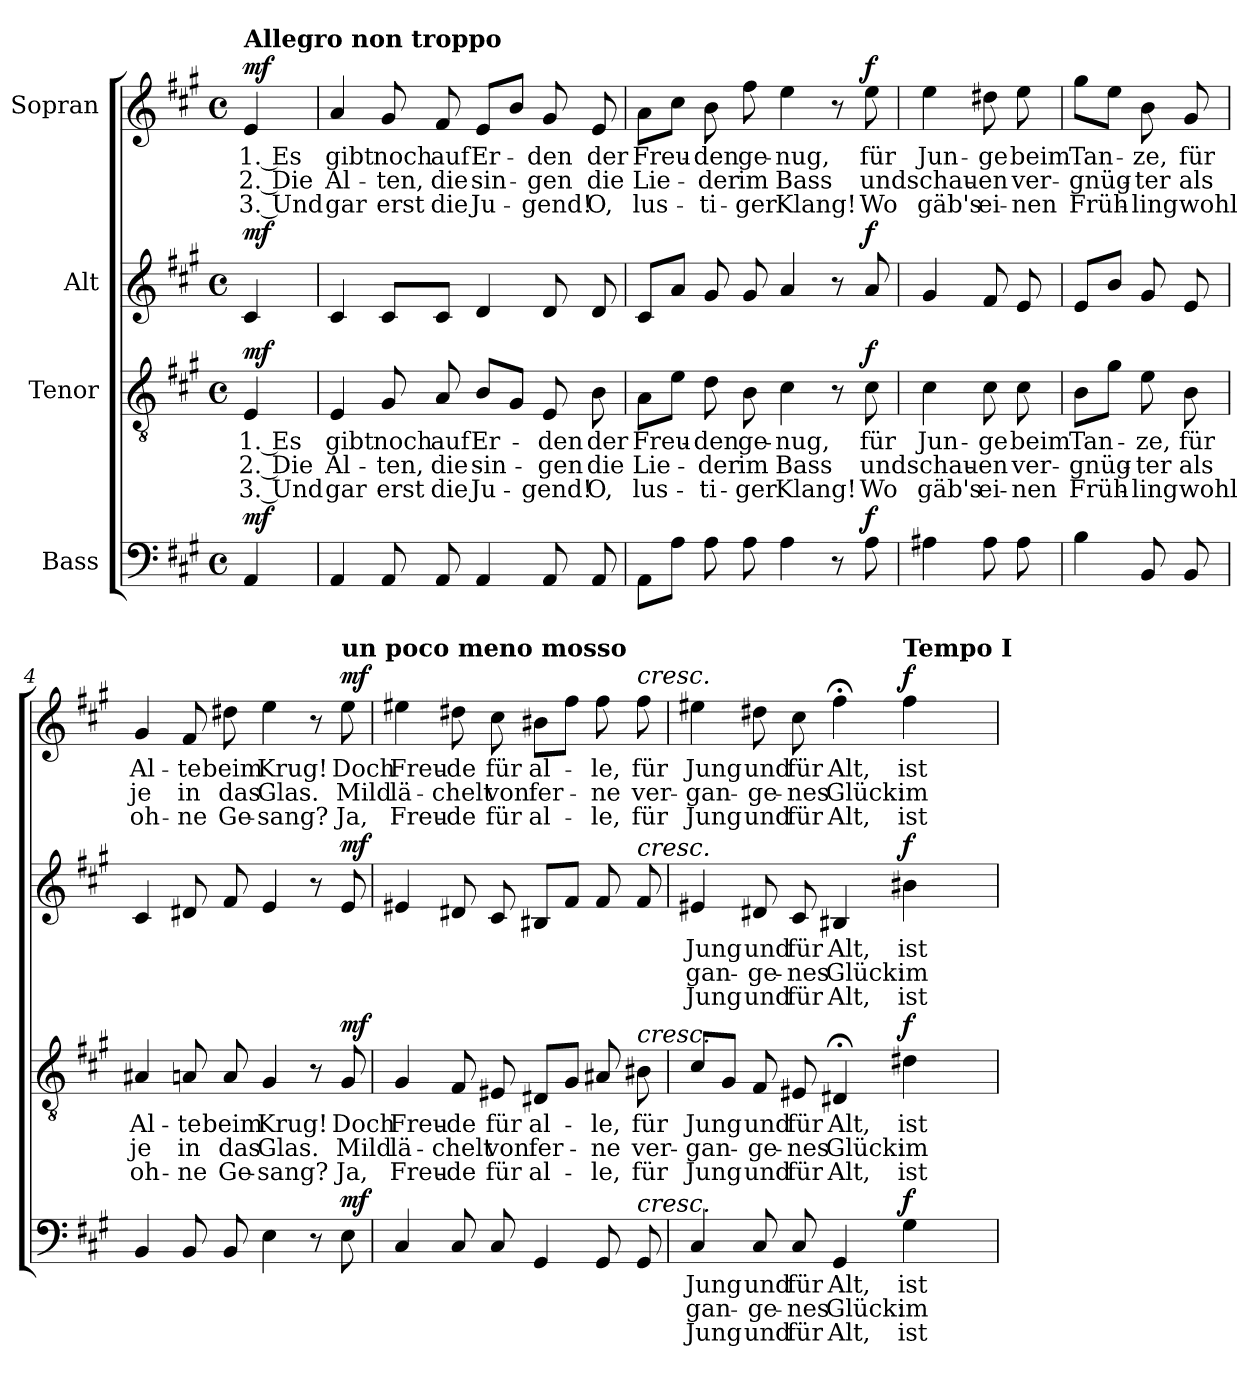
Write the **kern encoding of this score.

**kern	**text	**text	**text	**dynam	**kern	**text	**text	**text	**dynam	**kern	**text	**text	**text	**dynam	**kern	**text	**text	**text	**dynam
*part4	*part4	*part4	*part4	*part4	*part3	*part3	*part3	*part3	*part3	*part2	*part2	*part2	*part2	*part2	*part1	*part1	*part1	*part1	*part1
*staff4	*staff4	*staff4	*staff4	*staff4	*staff3	*staff3	*staff3	*staff3	*staff3	*staff2	*staff2	*staff2	*staff2	*staff2	*staff1	*staff1	*staff1	*staff1	*staff1
*I"Bass	*	*	*	*	*I"Tenor	*	*	*	*	*I"Alt	*	*	*	*	*I"Sopran	*	*	*	*
*clefF4	*	*	*	*	*clefGv2	*	*	*	*	*clefG2	*	*	*	*	*clefG2	*	*	*	*
*k[f#c#g#]	*	*	*	*	*k[f#c#g#]	*	*	*	*	*k[f#c#g#]	*	*	*	*	*k[f#c#g#]	*	*	*	*
*M4/4	*	*	*	*	*M4/4	*	*	*	*	*M4/4	*	*	*	*	*M4/4	*	*	*	*
*met(c)	*	*	*	*	*met(c)	*	*	*	*	*met(c)	*	*	*	*	*met(c)	*	*	*	*
*MM96	*	*	*	*	*MM96	*	*	*	*	*MM96	*	*	*	*	*MM96	*	*	*	*
=	=	=	=	=	=	=	=	=	=	=	=	=	=	=	=	=	=	=	=
!	!	!	!	!	!	!	!	!	!	!	!	!	!	!	!LO:TX:a:B:t=Allegro non troppo	!	!	!	!
!	!	!	!	!LO:DY:a	!	!LO:LY:b	!LO:LY:b	!LO:LY:b	!LO:DY:a	!	!	!	!	!LO:DY:a	!	!LO:LY:b	!LO:LY:b	!LO:LY:b	!LO:DY:a
4AA/	.	.	.	mf	4E/	1. Es	2. Die	3. Und	mf	4c#/	.	.	.	mf	4e/	1. Es	2. Die	3. Und	mf
=1	=1	=1	=1	=1	=1	=1	=1	=1	=1	=1	=1	=1	=1	=1	=1	=1	=1	=1	=1
!	!	!	!	!	!	!LO:LY:b	!LO:LY:b	!LO:LY:b	!	!	!	!	!	!	!	!LO:LY:b	!LO:LY:b	!LO:LY:b	!
4AA/	.	.	.	.	4E/	gibt	Al-	gar	.	4c#/	.	.	.	.	4a/	gibt	Al-	gar	.
!	!	!	!	!	!	!LO:LY:b	!LO:LY:b	!LO:LY:b	!	!	!	!	!	!	!	!LO:LY:b	!LO:LY:b	!LO:LY:b	!
8AA/	.	.	.	.	8G#/	noch	-ten,	erst	.	8c#/L	.	.	.	.	8g#/	noch	-ten,	erst	.
!	!	!	!	!	!	!LO:LY:b	!LO:LY:b	!LO:LY:b	!	!	!	!	!	!	!	!LO:LY:b	!LO:LY:b	!LO:LY:b	!
8AA/	.	.	.	.	8A/	auf	die	die	.	8c#/J	.	.	.	.	8f#/	auf	die	die	.
!	!	!	!	!	!	!LO:LY:b	!LO:LY:b	!LO:LY:b	!	!	!	!	!	!	!	!LO:LY:b	!LO:LY:b	!LO:LY:b	!
4AA/	.	.	.	.	8B/L	Er-	sin-	Ju-	.	4d/	.	.	.	.	8e/L	Er-	sin-	Ju-	.
.	.	.	.	.	8G#/J	.	.	.	.	.	.	.	.	.	8b/J	.	.	.	.
!	!	!	!	!	!	!LO:LY:b	!LO:LY:b	!LO:LY:b	!	!	!	!	!	!	!	!LO:LY:b	!LO:LY:b	!LO:LY:b	!
8AA/	.	.	.	.	8E/	-den	-gen	-gend!	.	8d/	.	.	.	.	8g#/	-den	-gen	-gend!	.
!	!	!	!	!	!	!LO:LY:b	!LO:LY:b	!LO:LY:b	!	!	!	!	!	!	!	!LO:LY:b	!LO:LY:b	!LO:LY:b	!
8AA/	.	.	.	.	8B\	der	die	O,	.	8d/	.	.	.	.	8e/	der	die	O,	.
=2	=2	=2	=2	=2	=2	=2	=2	=2	=2	=2	=2	=2	=2	=2	=2	=2	=2	=2	=2
!	!	!	!	!	!	!LO:LY:b	!LO:LY:b	!LO:LY:b	!	!	!	!	!	!	!	!LO:LY:b	!LO:LY:b	!LO:LY:b	!
8AA\L	.	.	.	.	8A\L	Freu-	Lie-	lus-	.	8c#/L	.	.	.	.	8a\L	Freu-	Lie-	lus-	.
8A\J	.	.	.	.	8e\J	.	.	.	.	8a/J	.	.	.	.	8cc#\J	.	.	.	.
!	!	!	!	!	!	!LO:LY:b	!LO:LY:b	!LO:LY:b	!	!	!	!	!	!	!	!LO:LY:b	!LO:LY:b	!LO:LY:b	!
8A\	.	.	.	.	8d\	-den	-der	-ti-	.	8g#/	.	.	.	.	8b\	-den	-der	-ti-	.
!	!	!	!	!	!	!LO:LY:b	!LO:LY:b	!LO:LY:b	!	!	!	!	!	!	!	!LO:LY:b	!LO:LY:b	!LO:LY:b	!
8A\	.	.	.	.	8B\	ge-	im	-ger	.	8g#/	.	.	.	.	8ff#\	ge-	im	-ger	.
!	!	!	!	!	!	!LO:LY:b	!LO:LY:b	!LO:LY:b	!	!	!	!	!	!	!	!LO:LY:b	!LO:LY:b	!LO:LY:b	!
4A\	.	.	.	.	4c#\	-nug,	Bass	Klang!	.	4a/	.	.	.	.	4ee\	-nug,	Bass	Klang!	.
8r	.	.	.	.	8r	.	.	.	.	8r	.	.	.	.	8r	.	.	.	.
!	!	!	!	!LO:DY:a	!	!LO:LY:b	!LO:LY:b	!LO:LY:b	!LO:DY:a	!	!	!	!	!LO:DY:a	!	!LO:LY:b	!LO:LY:b	!LO:LY:b	!LO:DY:a
8A\	.	.	.	f	8c#\	für	und	Wo	f	8a/	.	.	.	f	8ee\	für	und	Wo	f
=3	=3	=3	=3	=3	=3	=3	=3	=3	=3	=3	=3	=3	=3	=3	=3	=3	=3	=3	=3
!	!	!	!	!	!	!LO:LY:b	!LO:LY:b	!LO:LY:b	!	!	!	!	!	!	!	!LO:LY:b	!LO:LY:b	!LO:LY:b	!
4A#X\	.	.	.	.	4c#\	Jun-	schau-	gäb's	.	4g#/	.	.	.	.	4ee\	Jun-	schau-	gäb's	.
!	!	!	!	!	!	!LO:LY:b	!LO:LY:b	!LO:LY:b	!	!	!	!	!	!	!	!LO:LY:b	!LO:LY:b	!LO:LY:b	!
8A#\	.	.	.	.	8c#\	-ge	-en	ei-	.	8f#/	.	.	.	.	8dd#X\	-ge	-en	ei-	.
!	!	!	!	!	!	!LO:LY:b	!LO:LY:b	!LO:LY:b	!	!	!	!	!	!	!	!LO:LY:b	!LO:LY:b	!LO:LY:b	!
8A#\	.	.	.	.	8c#\	beim	ver-	-nen	.	8e/	.	.	.	.	8ee\	beim	ver-	-nen	.
!!LO:LB:g=z
=3X1	=3X1	=3X1	=3X1	=3X1	=3X1	=3X1	=3X1	=3X1	=3X1	=3X1	=3X1	=3X1	=3X1	=3X1	=3X1	=3X1	=3X1	=3X1	=3X1
!	!	!	!	!	!	!LO:LY:b	!LO:LY:b	!LO:LY:b	!	!	!	!	!	!	!	!LO:LY:b	!LO:LY:b	!LO:LY:b	!
4B\	.	.	.	.	8B\L	Tan-	-gnüg-	Früh-	.	8e/L	.	.	.	.	8gg#\L	Tan-	-gnüg-	Früh-	.
.	.	.	.	.	8g#\J	.	.	.	.	8b/J	.	.	.	.	8ee\J	.	.	.	.
!	!	!	!	!	!	!LO:LY:b	!LO:LY:b	!LO:LY:b	!	!	!	!	!	!	!	!LO:LY:b	!LO:LY:b	!LO:LY:b	!
8BB/	.	.	.	.	8e\	-ze,	-ter	-ling	.	8g#/	.	.	.	.	8b\	-ze,	-ter	-ling	.
!	!	!	!	!	!	!LO:LY:b	!LO:LY:b	!LO:LY:b	!	!	!	!	!	!	!	!LO:LY:b	!LO:LY:b	!LO:LY:b	!
8BB/	.	.	.	.	8B\	für	als	wohl	.	8e/	.	.	.	.	8g#/	für	als	wohl	.
=4	=4	=4	=4	=4	=4	=4	=4	=4	=4	=4	=4	=4	=4	=4	=4	=4	=4	=4	=4
!	!	!	!	!	!	!LO:LY:b	!LO:LY:b	!LO:LY:b	!	!	!	!	!	!	!	!LO:LY:b	!LO:LY:b	!LO:LY:b	!
4BB/	.	.	.	.	4A#X/	Al-	je	oh-	.	4c#/	.	.	.	.	4g#/	Al-	je	oh-	.
!	!	!	!	!	!	!LO:LY:b	!LO:LY:b	!LO:LY:b	!	!	!	!	!	!	!	!LO:LY:b	!LO:LY:b	!LO:LY:b	!
8BB/	.	.	.	.	8An/	-te	in	-ne	.	8d#X/	.	.	.	.	8f#/	-te	in	-ne	.
!	!	!	!	!	!	!LO:LY:b	!LO:LY:b	!LO:LY:b	!	!	!	!	!	!	!	!LO:LY:b	!LO:LY:b	!LO:LY:b	!
8BB/	.	.	.	.	8A/	beim	das	Ge-	.	8f#/	.	.	.	.	8dd#X\	beim	das	Ge-	.
!	!	!	!	!	!	!LO:LY:b	!LO:LY:b	!LO:LY:b	!	!	!	!	!	!	!	!LO:LY:b	!LO:LY:b	!LO:LY:b	!
4E\	.	.	.	.	4G#/	Krug!	Glas.	-sang?	.	4e/	.	.	.	.	4ee\	Krug!	Glas.	-sang?	.
8r	.	.	.	.	8r	.	.	.	.	8r	.	.	.	.	8r	.	.	.	.
!	!	!	!	!	!	!	!	!	!	!	!	!	!	!	!LO:TX:a:B:t=un poco meno mosso	!	!	!	!
!	!	!	!	!LO:DY:a	!	!LO:LY:b	!LO:LY:b	!LO:LY:b	!LO:DY:a	!	!	!	!	!LO:DY:a	!	!LO:LY:b	!LO:LY:b	!LO:LY:b	!LO:DY:a
8E\	.	.	.	mf	8G#/	Doch	Mild	Ja,	mf	8e/	.	.	.	mf	8ee\	Doch	Mild	Ja,	mf
=5	=5	=5	=5	=5	=5	=5	=5	=5	=5	=5	=5	=5	=5	=5	=5	=5	=5	=5	=5
!	!	!	!	!	!	!LO:LY:b	!LO:LY:b	!LO:LY:b	!	!	!	!	!	!	!	!LO:LY:b	!LO:LY:b	!LO:LY:b	!
4C#/	.	.	.	.	4G#/	Freu-	lä-	Freu-	.	4e#X/	.	.	.	.	4ee#X\	Freu-	lä-	Freu-	.
!	!	!	!	!	!	!LO:LY:b	!LO:LY:b	!LO:LY:b	!	!	!	!	!	!	!	!LO:LY:b	!LO:LY:b	!LO:LY:b	!
8C#/	.	.	.	.	8F#/	-de	-chelt	-de	.	8d#X/	.	.	.	.	8dd#X\	-de	-chelt	-de	.
!	!	!	!	!	!	!LO:LY:b	!LO:LY:b	!LO:LY:b	!	!	!	!	!	!	!	!LO:LY:b	!LO:LY:b	!LO:LY:b	!
8C#/	.	.	.	.	8E#X/	für	von	für	.	8c#/	.	.	.	.	8cc#\	für	von	für	.
!	!	!	!	!	!	!LO:LY:b	!LO:LY:b	!LO:LY:b	!	!	!	!	!	!	!	!LO:LY:b	!LO:LY:b	!LO:LY:b	!
4GG#/	.	.	.	.	8D#X/L	al-	fer-	al-	.	8B#X/L	.	.	.	.	8b#X\L	al-	fer-	al-	.
.	.	.	.	.	8G#/J	.	.	.	.	8f#/J	.	.	.	.	8ff#\J	.	.	.	.
!	!	!	!	!	!	!LO:LY:b	!LO:LY:b	!LO:LY:b	!	!	!	!	!	!	!	!LO:LY:b	!LO:LY:b	!LO:LY:b	!
8GG#/	.	.	.	.	8A#X/	-le,	-ne	-le,	.	8f#/	.	.	.	.	8ff#\	-le,	-ne	-le,	.
!	!	!	!	!	!	!	!	!	!	!	!	!	!	!	!LO:TX:a:i:t=cresc.	!	!	!	!
!	!	!	!	!	!	!	!	!	!	!LO:TX:a:i:t=cresc.	!	!	!	!	!	!	!	!	!
!	!	!	!	!	!LO:TX:a:i:t=cresc.	!	!	!	!	!	!	!	!	!	!	!	!	!	!
!LO:TX:a:i:t=cresc.	!	!	!	!	!	!	!	!	!	!	!	!	!	!	!	!	!	!	!
!	!	!	!	!	!	!LO:LY:b	!LO:LY:b	!LO:LY:b	!	!	!	!	!	!	!	!LO:LY:b	!LO:LY:b	!LO:LY:b	!
8GG#/	.	.	.	.	8B#X\	für	ver-	für	.	8f#/	.	.	.	.	8ff#\	für	ver-	für	.
!!LO:PB:g=z
=6	=6	=6	=6	=6	=6	=6	=6	=6	=6	=6	=6	=6	=6	=6	=6	=6	=6	=6	=6
!	!LO:LY:b	!LO:LY:b	!LO:LY:b	!	!	!LO:LY:b	!LO:LY:b	!LO:LY:b	!	!	!LO:LY:b	!LO:LY:b	!LO:LY:b	!	!	!LO:LY:b	!LO:LY:b	!LO:LY:b	!
4C#/	Jung	-gan-	Jung	.	8c#/L	Jung	-gan-	Jung	.	4e#X/	Jung	-gan-	Jung	.	4ee#X\	Jung	-gan-	Jung	.
.	.	.	.	.	8G#/J	.	.	.	.	.	.	.	.	.	.	.	.	.	.
!	!LO:LY:b	!LO:LY:b	!LO:LY:b	!	!	!LO:LY:b	!LO:LY:b	!LO:LY:b	!	!	!LO:LY:b	!LO:LY:b	!LO:LY:b	!	!	!LO:LY:b	!LO:LY:b	!LO:LY:b	!
8C#/	und	-ge-	und	.	8F#/	und	-ge-	und	.	8d#X/	und	-ge-	und	.	8dd#X\	und	-ge-	und	.
!	!LO:LY:b	!LO:LY:b	!LO:LY:b	!	!	!LO:LY:b	!LO:LY:b	!LO:LY:b	!	!	!LO:LY:b	!LO:LY:b	!LO:LY:b	!	!	!LO:LY:b	!LO:LY:b	!LO:LY:b	!
8C#/	für	-nes	für	.	8E#X/	für	-nes	für	.	8c#/	für	-nes	für	.	8cc#\	für	-nes	für	.
!	!LO:LY:b	!LO:LY:b	!LO:LY:b	!	!	!LO:LY:b	!LO:LY:b	!LO:LY:b	!	!	!LO:LY:b	!LO:LY:b	!LO:LY:b	!	!	!LO:LY:b	!LO:LY:b	!LO:LY:b	!
4GG#/	Alt,	Glück:	Alt,	.	4D#X;</	Alt,	Glück:	Alt,	.	4B#X/	Alt,	Glück:	Alt,	.	4ff#;<\	Alt,	Glück:	Alt,	.
!	!	!	!	!	!	!	!	!	!	!	!	!	!	!	!LO:TX:a:B:t=Tempo I	!	!	!	!
!	!LO:LY:b	!LO:LY:b	!LO:LY:b	!LO:DY:a	!	!LO:LY:b	!LO:LY:b	!LO:LY:b	!LO:DY:a	!	!LO:LY:b	!LO:LY:b	!LO:LY:b	!LO:DY:a	!	!LO:LY:b	!LO:LY:b	!LO:LY:b	!LO:DY:a
4G#\	ist	im	ist	f	4d#X\	ist	im	ist	f	4b#X\	ist	im	ist	f	4ff#\	ist	im	ist	f
=	=	=	=	=	=	=	=	=	=	=	=	=	=	=	=	=	=	=	=
*-	*-	*-	*-	*-	*-	*-	*-	*-	*-	*-	*-	*-	*-	*-	*-	*-	*-	*-	*-
